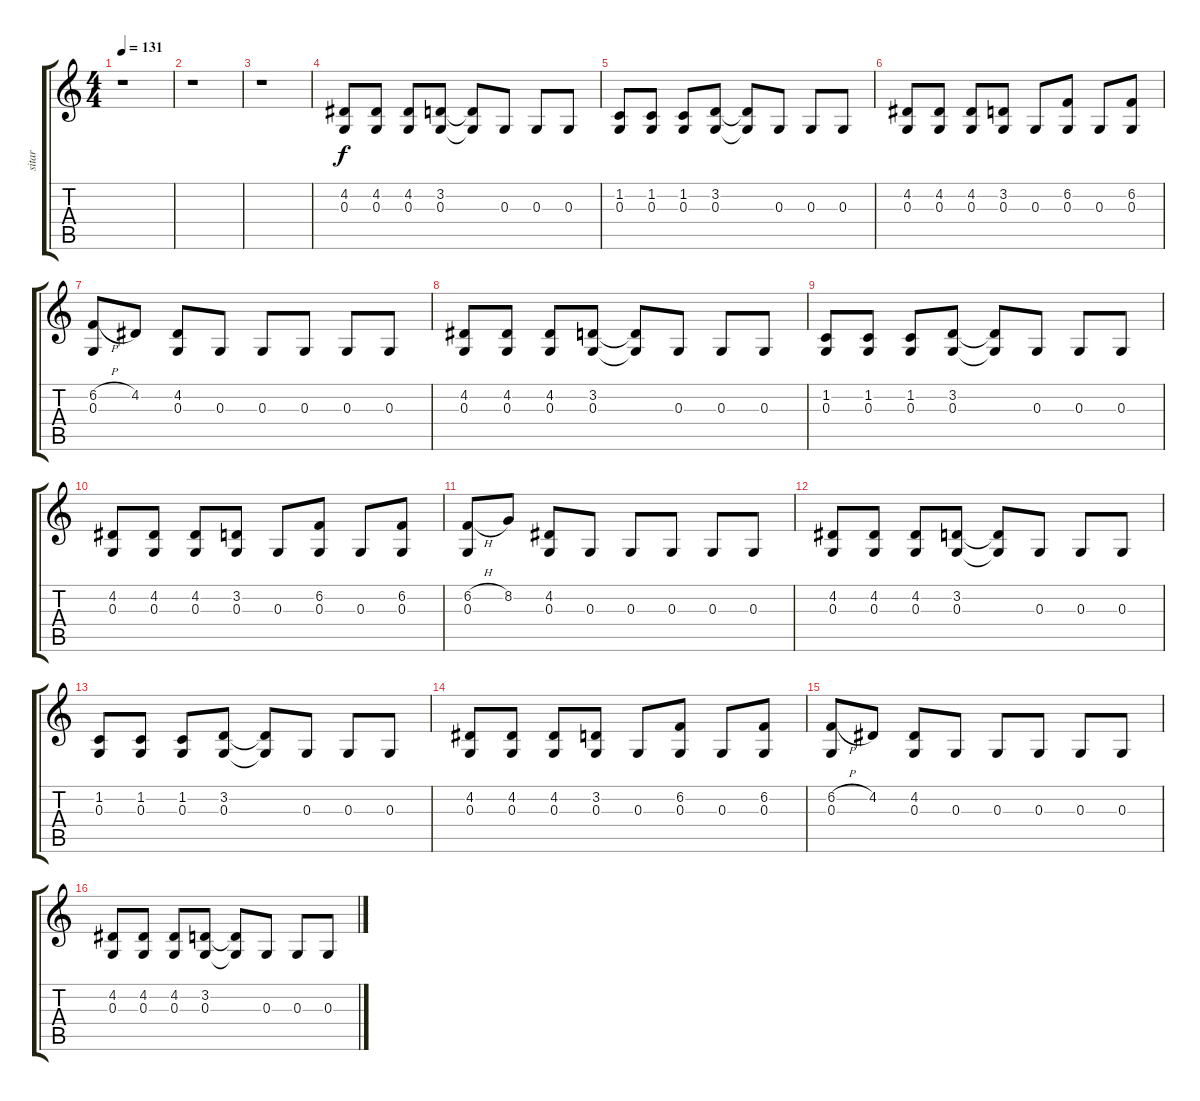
\track ("sitar" "sitar") {instrument sitar}
\staff {score tabs}
\tuning (E4 B3 G3 D3 A2 D2) {hide}
\ts (4 4)
\tempo 131
\clef g2
\ks c
r.1{dy f instrument sitar} |
r.1 |
r.1 |
(4.2 0.3).8 (4.2 0.3).8 (4.2 0.3).8 (3.2 0.3).8 (3.2{t} 0.3{t}).8 0.3.8 0.3.8 0.3.8 |
(1.2 0.3).8 (1.2 0.3).8 (1.2 0.3).8 (3.2 0.3).8 (3.2{t} 0.3{t}).8 0.3.8 0.3.8 0.3.8 |
(4.2 0.3).8 (4.2 0.3).8 (4.2 0.3).8 (3.2 0.3).8 0.3.8 (6.2 0.3).8 0.3.8 (6.2 0.3).8 |
(6.2{h} 0.3).8 4.2.8 (4.2 0.3).8 0.3.8 0.3.8 0.3.8 0.3.8 0.3.8 |
(4.2 0.3).8 (4.2 0.3).8 (4.2 0.3).8 (3.2 0.3).8 (3.2{t} 0.3{t}).8 0.3.8 0.3.8 0.3.8 |
(1.2 0.3).8 (1.2 0.3).8 (1.2 0.3).8 (3.2 0.3).8 (3.2{t} 0.3{t}).8 0.3.8 0.3.8 0.3.8 |
(4.2 0.3).8 (4.2 0.3).8 (4.2 0.3).8 (3.2 0.3).8 0.3.8 (6.2 0.3).8 0.3.8 (6.2 0.3).8 |
(6.2{h} 0.3).8 8.2.8 (4.2 0.3).8 0.3.8 0.3.8 0.3.8 0.3.8 0.3.8 |
(4.2 0.3).8 (4.2 0.3).8 (4.2 0.3).8 (3.2 0.3).8 (3.2{t} 0.3{t}).8 0.3.8 0.3.8 0.3.8 |
(1.2 0.3).8 (1.2 0.3).8 (1.2 0.3).8 (3.2 0.3).8 (3.2{t} 0.3{t}).8 0.3.8 0.3.8 0.3.8 |
(4.2 0.3).8 (4.2 0.3).8 (4.2 0.3).8 (3.2 0.3).8 0.3.8 (6.2 0.3).8 0.3.8 (6.2 0.3).8 |
(6.2{h} 0.3).8 4.2.8 (4.2 0.3).8 0.3.8 0.3.8 0.3.8 0.3.8 0.3.8 |
(4.2 0.3).8 (4.2 0.3).8 (4.2 0.3).8 (3.2 0.3).8 (3.2{t} 0.3{t}).8 0.3.8 0.3.8 0.3.8
